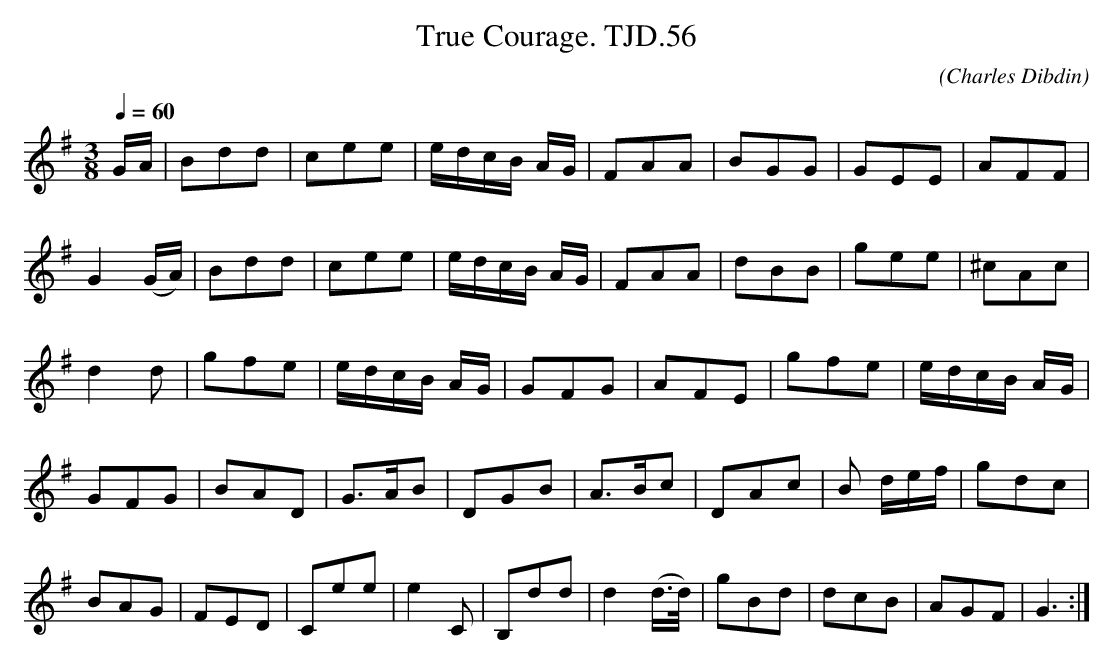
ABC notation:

X:1
T:True Courage. TJD.56
C:(Charles Dibdin)
L:1/8
M:3/8
Q:1/4=60
K:G
G/A/|Bdd|cee|e/d/c/B/ A/G/|FAA|BGG|GEE|AFF|!
G2(G/A/)|Bdd|cee|e/d/c/B/ A/G/|FAA|dBB|gee|^cAc|!
d2d|gfe|e/d/c/B/ A/G/|GFG|AFE|gfe|e/d/c/B/ A/G/|!
GFG|BAD|G>AB|DGB|A>Bc|DAc|B d/e/f/|gdc|!
BAG|FED|Cee|e2C|B,dd|d2(d/>d/)|gBd|dcB|AGF|G3:|
